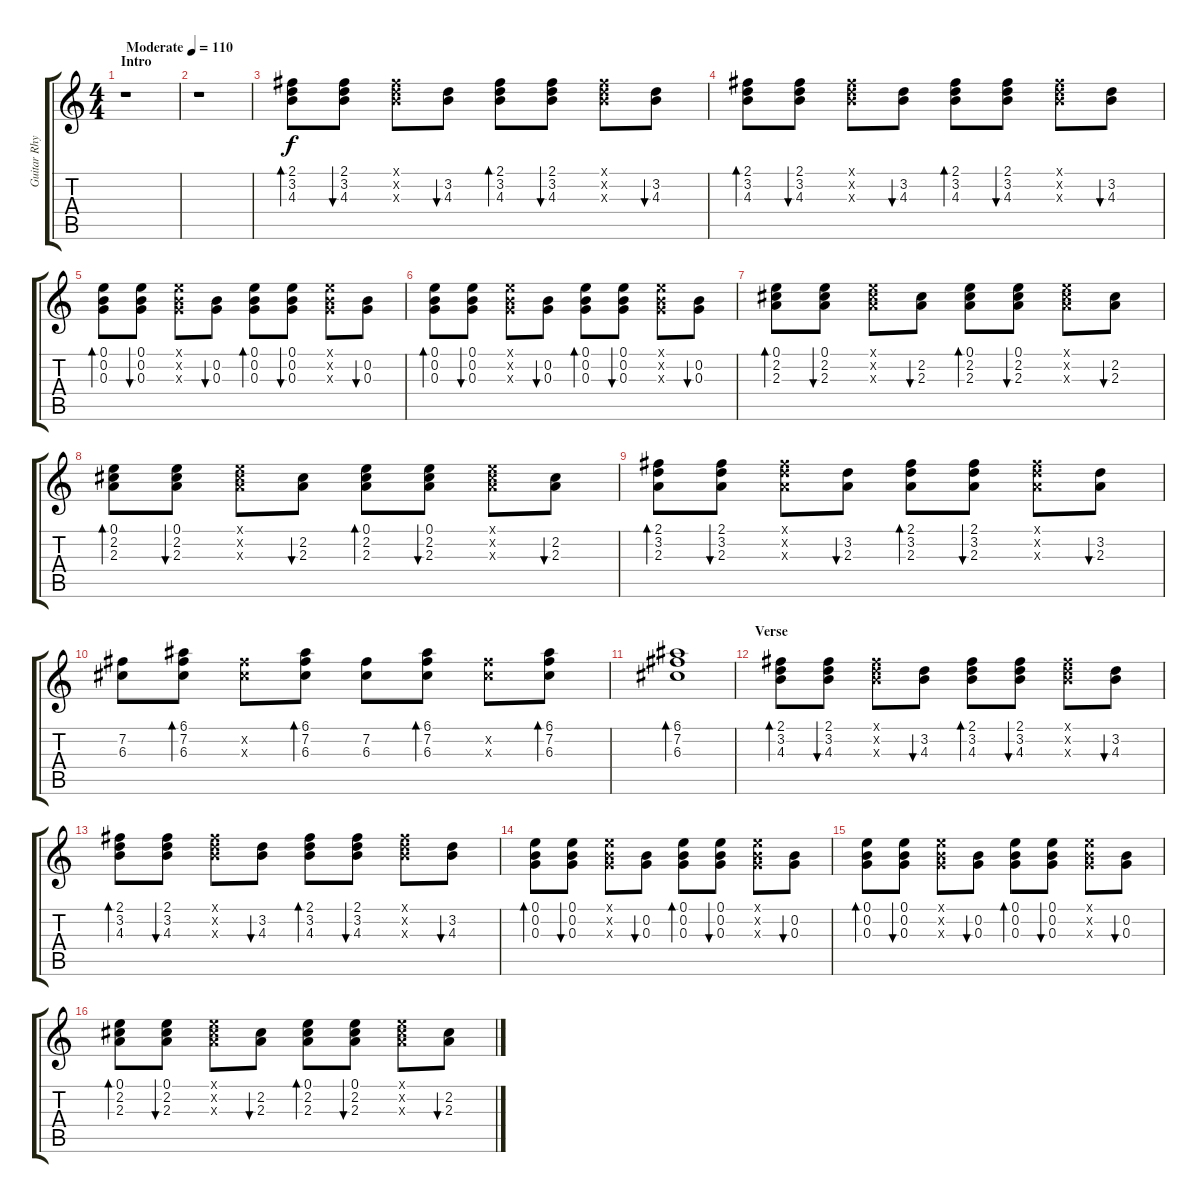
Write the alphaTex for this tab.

\track ("Guitar Rhytem" "Guitar Rhy") {instrument acousticguitarsteel}
\staff {score tabs}
\tuning (E4 B3 G3 D3 A2 E2) {hide}
\ts (4 4)
\section ("" "Intro")
\tempo (110 "Moderate")
\clef g2
\ks c
r.1{dy f instrument acousticguitarsteel} |
r.1 |
(2.1 3.2 4.3).8{bd 60} (2.1 3.2 4.3).8{bu 60} (2.1{x} 3.2{x} 4.3{x}).8 (3.2 4.3).8{bu 60} (2.1 3.2 4.3).8{bd 60} (2.1 3.2 4.3).8{bu 60} (2.1{x} 3.2{x} 4.3{x}).8 (3.2 4.3).8{bu 60} |
(2.1 3.2 4.3).8{bd 60} (2.1 3.2 4.3).8{bu 60} (2.1{x} 3.2{x} 4.3{x}).8 (3.2 4.3).8{bu 60} (2.1 3.2 4.3).8{bd 60} (2.1 3.2 4.3).8{bu 60} (2.1{x} 3.2{x} 4.3{x}).8 (3.2 4.3).8{bu 60} |
(0.1 0.2 0.3).8{bd 60} (0.1 0.2 0.3).8{bu 60} (0.1{x} 0.2{x} 0.3{x}).8 (0.2 0.3).8{bu 60} (0.1 0.2 0.3).8{bd 60} (0.1 0.2 0.3).8{bu 60} (0.1{x} 0.2{x} 0.3{x}).8 (0.2 0.3).8{bu 60} |
(0.1 0.2 0.3).8{bd 60} (0.1 0.2 0.3).8{bu 60} (0.1{x} 0.2{x} 0.3{x}).8 (0.2 0.3).8{bu 60} (0.1 0.2 0.3).8{bd 60} (0.1 0.2 0.3).8{bu 60} (0.1{x} 0.2{x} 0.3{x}).8 (0.2 0.3).8{bu 60} |
(0.1 2.2 2.3).8{bd 60} (0.1 2.2 2.3).8{bu 60} (0.1{x} 2.2{x} 2.3{x}).8 (2.2 2.3).8{bu 60} (0.1 2.2 2.3).8{bd 60} (0.1 2.2 2.3).8{bu 60} (0.1{x} 2.2{x} 2.3{x}).8 (2.2 2.3).8{bu 60} |
(0.1 2.2 2.3).8{bd 60} (0.1 2.2 2.3).8{bu 60} (0.1{x} 2.2{x} 2.3{x}).8 (2.2 2.3).8{bu 60} (0.1 2.2 2.3).8{bd 60} (0.1 2.2 2.3).8{bu 60} (0.1{x} 2.2{x} 2.3{x}).8 (2.2 2.3).8{bu 60} |
(2.1 3.2 2.3).8{bd 60} (2.1 3.2 2.3).8{bu 60} (2.1{x} 3.2{x} 2.3{x}).8 (3.2 2.3).8{bu 60} (2.1 3.2 2.3).8{bd 60} (2.1 3.2 2.3).8{bu 60} (2.1{x} 3.2{x} 2.3{x}).8 (3.2 2.3).8{bu 60} |
(7.2 6.3).8 (6.1 7.2 6.3).8{bd 30} (7.2{x} 6.3{x}).8 (6.1 7.2 6.3).8{bd 30} (7.2 6.3).8 (6.1 7.2 6.3).8{bd 30} (7.2{x} 6.3{x}).8 (6.1 7.2 6.3).8{bd 30} |
(6.1 7.2 6.3).1{bd 60} |
\section ("" "Verse")
(2.1 3.2 4.3).8{bd 60} (2.1 3.2 4.3).8{bu 60} (2.1{x} 3.2{x} 4.3{x}).8 (3.2 4.3).8{bu 60} (2.1 3.2 4.3).8{bd 60} (2.1 3.2 4.3).8{bu 60} (2.1{x} 3.2{x} 4.3{x}).8 (3.2 4.3).8{bu 60} |
(2.1 3.2 4.3).8{bd 60} (2.1 3.2 4.3).8{bu 60} (2.1{x} 3.2{x} 4.3{x}).8 (3.2 4.3).8{bu 60} (2.1 3.2 4.3).8{bd 60} (2.1 3.2 4.3).8{bu 60} (2.1{x} 3.2{x} 4.3{x}).8 (3.2 4.3).8{bu 60} |
(0.1 0.2 0.3).8{bd 60} (0.1 0.2 0.3).8{bu 60} (0.1{x} 0.2{x} 0.3{x}).8 (0.2 0.3).8{bu 60} (0.1 0.2 0.3).8{bd 60} (0.1 0.2 0.3).8{bu 60} (0.1{x} 0.2{x} 0.3{x}).8 (0.2 0.3).8{bu 60} |
(0.1 0.2 0.3).8{bd 60} (0.1 0.2 0.3).8{bu 60} (0.1{x} 0.2{x} 0.3{x}).8 (0.2 0.3).8{bu 60} (0.1 0.2 0.3).8{bd 60} (0.1 0.2 0.3).8{bu 60} (0.1{x} 0.2{x} 0.3{x}).8 (0.2 0.3).8{bu 60} |
(0.1 2.2 2.3).8{bd 60} (0.1 2.2 2.3).8{bu 60} (0.1{x} 2.2{x} 2.3{x}).8 (2.2 2.3).8{bu 60} (0.1 2.2 2.3).8{bd 60} (0.1 2.2 2.3).8{bu 60} (0.1{x} 2.2{x} 2.3{x}).8 (2.2 2.3).8{bu 60}
